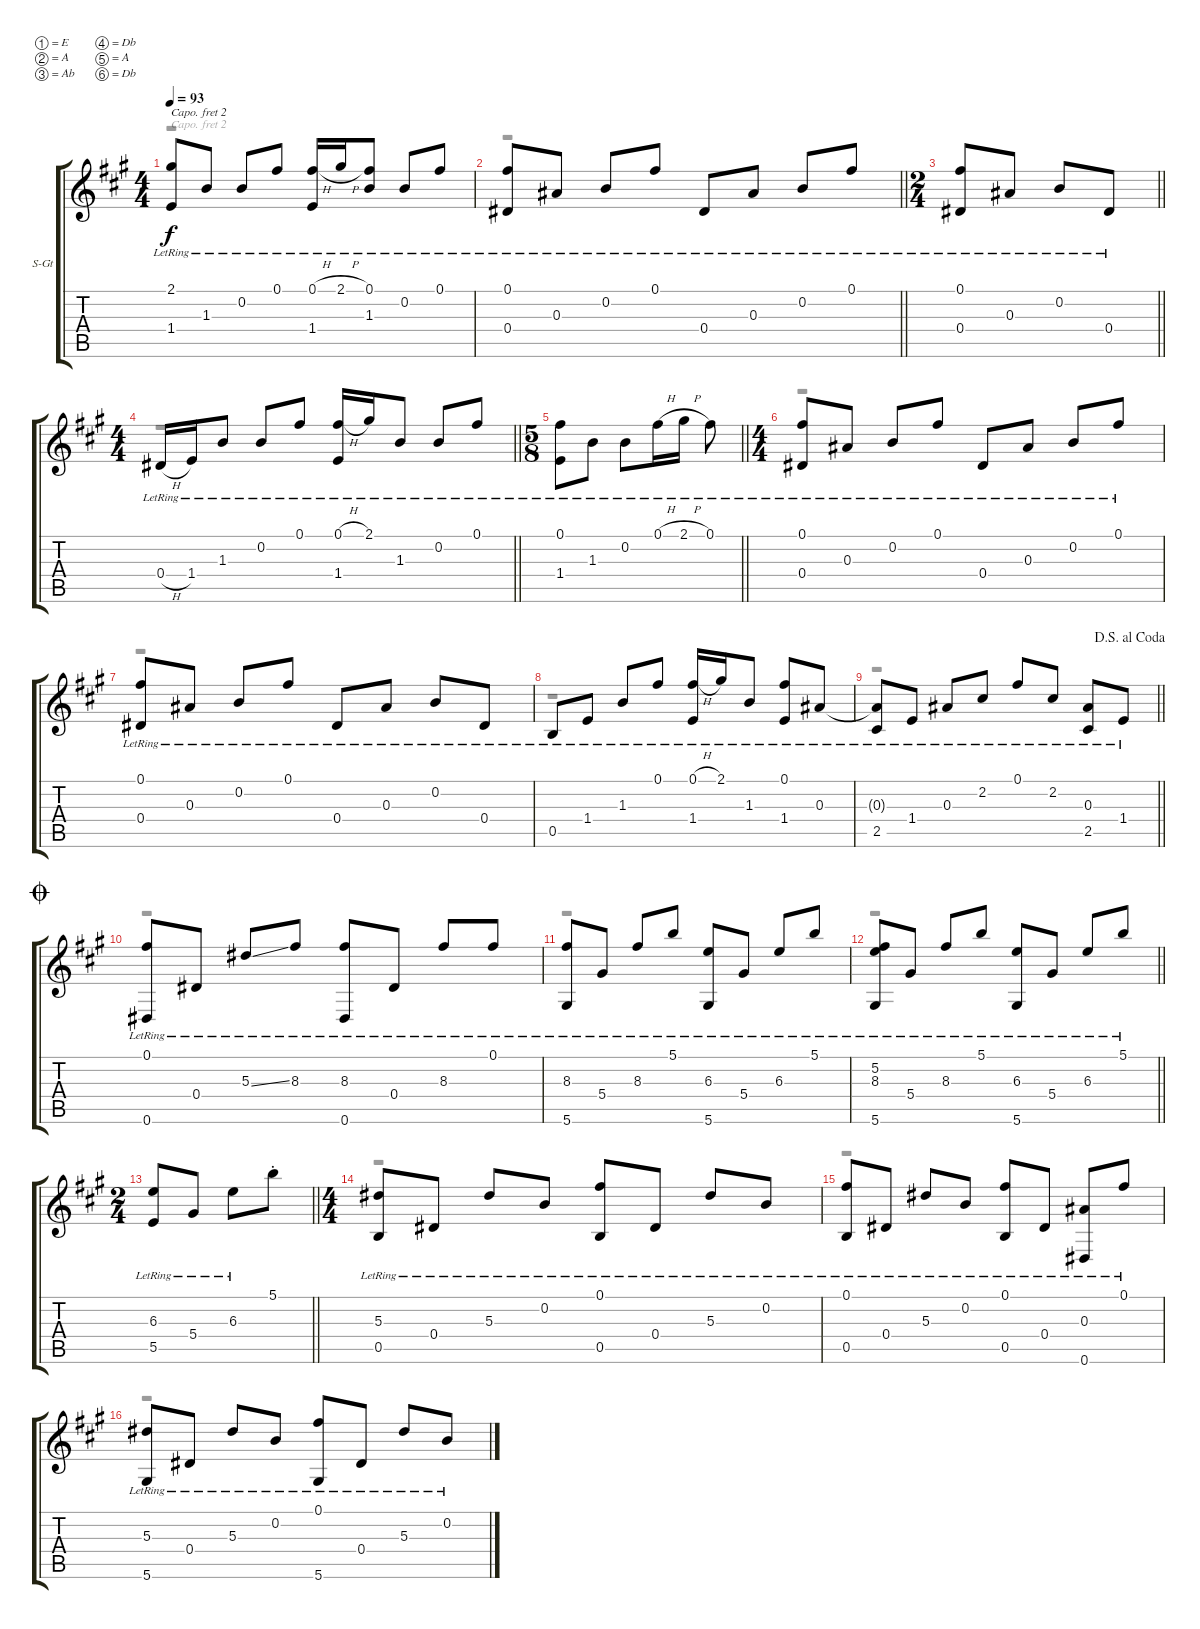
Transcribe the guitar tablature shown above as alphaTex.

\bracketExtendMode groupsimilarinstruments
\firstSystemTrackNameOrientation horizontal
\otherSystemsTrackNameOrientation horizontal
\track ("Steel String Acoustic Guitar" "S-Gt") {instrument acousticguitarsteel}
\staff {score tabs}
\capo 2
\tuning (E4 A3 Ab3 Db3 A2 Db2)
\voice
\ts (4 4)
\tempo 93
\clef g2
\ks a
(2.1{lr t} 1.4{lr}).8{dy f} 1.3{lr}.8 0.2{lr}.8 0.1{lr}.8 (0.1{h lr} 1.4{lr}).16 2.1{h lr}.16 (0.1{lr} 1.3{lr}).8 0.2{lr}.8 0.1{lr}.8 |
\barLineRight lightlight
(0.1{lr} 0.4{lr}).8 0.3{lr}.8 0.2{lr}.8 0.1{lr}.8 0.4{lr}.8 0.3{lr}.8 0.2{lr}.8 0.1{lr}.8 |
\ts (2 4)
\beaming (8 2 2 2 2)
\barLineRight lightlight
(0.1{lr} 0.4{lr}).8 0.3{lr}.8 0.2{lr}.8 0.4{lr}.8 |
\ts (4 4)
\beaming (8 2 2 2 2)
\barLineRight lightlight
0.4{h lr}.16 1.4{lr}.16 1.3{lr}.8 0.2{lr}.8 0.1{lr}.8 (0.1{h lr} 1.4{lr}).16 2.1{lr}.16 1.3{lr}.8 0.2{lr}.8 0.1{lr}.8 |
\ts (5 8)
\beaming (8 2 2 2 2)
\barLineRight lightlight
(0.1{lr} 1.4{lr}).8 1.3{lr}.8 0.2{lr}.8 0.1{h lr}.16 2.1{h lr}.16 0.1{lr}.8 |
\ts (4 4)
\beaming (8 2 2 2 2)
(0.1{lr} 0.4{lr}).8 0.3{lr}.8 0.2{lr}.8 0.1{lr}.8 0.4{lr}.8 0.3{lr}.8 0.2{lr}.8 0.1{lr}.8 |
(0.1{lr} 0.4{lr}).8 0.3{lr}.8 0.2{lr}.8 0.1{lr}.8 0.4{lr}.8 0.3{lr}.8 0.2{lr}.8 0.4{lr}.8 |
0.5{lr}.8 1.4{lr}.8 1.3{lr}.8 0.1{lr}.8 (0.1{h lr} 1.4{lr}).16 2.1{lr}.16 1.3{lr}.8 (0.1{lr} 1.4{lr}).8 0.3{lr}.8 |
\jump dalsegnoalcoda
\barLineRight lightlight
(0.3{lr t} 2.5{lr}).8 1.4{lr}.8 0.3{lr}.8 2.2{lr}.8 0.1{lr}.8 2.2{lr}.8 (0.3{lr} 2.5{lr}).8 1.4{lr}.8 |
\jump coda
(0.1{lr} 0.6{lr}).8 0.4{lr}.8 5.3{ss lr}.8 8.3{lr}.8 (8.3{lr} 0.6{lr}).8 0.4{lr}.8 8.3{lr}.8 0.1{lr}.8 |
(8.3{lr} 5.6{lr}).8 5.4{lr}.8 8.3{lr}.8 5.1{lr}.8 (6.3{lr} 5.6{lr}).8 5.4{lr}.8 6.3{lr}.8 5.1{lr}.8 |
\barLineRight lightlight
(5.2{lr} 8.3{lr} 5.6{lr}).8 5.4{lr}.8 8.3{lr}.8 5.1{lr}.8 (6.3{lr} 5.6{lr}).8 5.4{lr}.8 6.3{lr}.8 5.1{lr}.8 |
\ts (2 4)
\beaming (8 2 2 2 2)
\barLineRight lightlight
(6.3{lr} 5.5{lr}).8 5.4{lr}.8 6.3{lr}.8 5.1{st}.8 |
\ts (4 4)
\beaming (8 2 2 2 2)
(5.3{lr} 0.5{lr}).8 0.4{lr}.8 5.3{lr}.8 0.2{lr}.8 (0.1{lr} 0.5{lr}).8 0.4{lr}.8 5.3{lr}.8 0.2{lr}.8 |
(0.1{lr} 0.5{lr}).8 0.4{lr}.8 5.3{lr}.8 0.2{lr}.8 (0.1{lr} 0.5{lr}).8 0.4{lr}.8 (0.3{lr} 0.6{lr}).8 0.1{lr}.8 |
(5.3{lr} 5.6{lr}).8 0.4{lr}.8 5.3{lr}.8 0.2{lr}.8 (0.1{lr} 5.6{lr}).8 0.4{lr}.8 5.3{lr}.8 0.2{lr}.8
\voice
\clef g2
\ottava regular
\simile none
\ks a
r.1{dy mf} |
\barLineRight lightlight
r.1 |
\barLineRight lightlight
|
\barLineRight lightlight
r.1{dy mf} |
\barLineRight lightlight
|
r.1{dy mf} |
r.1 |
r.1 |
\barLineRight lightlight
r.1 |
r.1 |
r.1 |
\barLineRight lightlight
r.1 |
\barLineRight lightlight
|
r.1{dy mf} |
r.1 |
r.1
